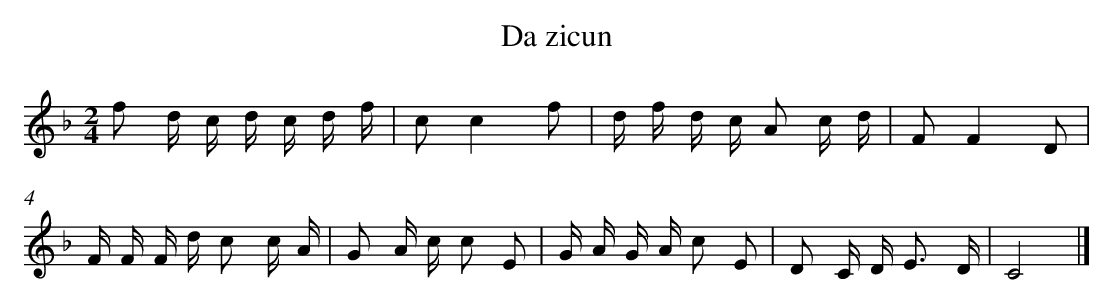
X:1
T: Da zicun
L: 1/16
M: 2/4
K: F
f2 d c d c d f [I:setbarnb 1]|
c2c4f2 |
d f d c A2 c d |
F2F4D2 |
F F F d c2 c A |
G2 A c c2 E2 |
G A G A c2 E2 |
D2 C D2< E2 D |
C8 |]
